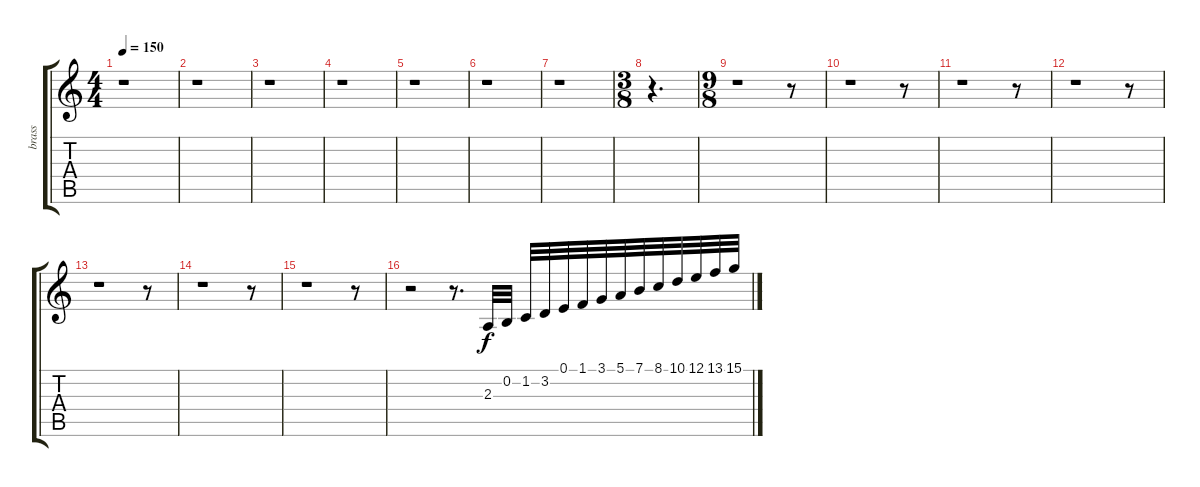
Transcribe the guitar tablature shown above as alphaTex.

\track ("brass" "brass") {instrument synthbrass1}
\staff {score tabs}
\tuning (E4 B3 G3 D3 A2 E2) {hide}
\ts (4 4)
\tempo 150
\clef g2
\ks c
r.1{dy f} |
r.1 |
r.1 |
r.1 |
r.1 |
r.1 |
r.1 |
\ts (3 8)
r.4{d} |
\ts (9 8)
r.1 r.8 |
r.1 r.8 |
r.1 r.8 |
r.1 r.8 |
r.1 r.8 |
r.1 r.8 |
r.1 r.8 |
r.2 r.8{d} 2.3.32 0.2.32 1.2.32 3.2.32 0.1.32 1.1.32 3.1.32 5.1.32 7.1.32 8.1.32 10.1.32 12.1.32 13.1.32 15.1.32
